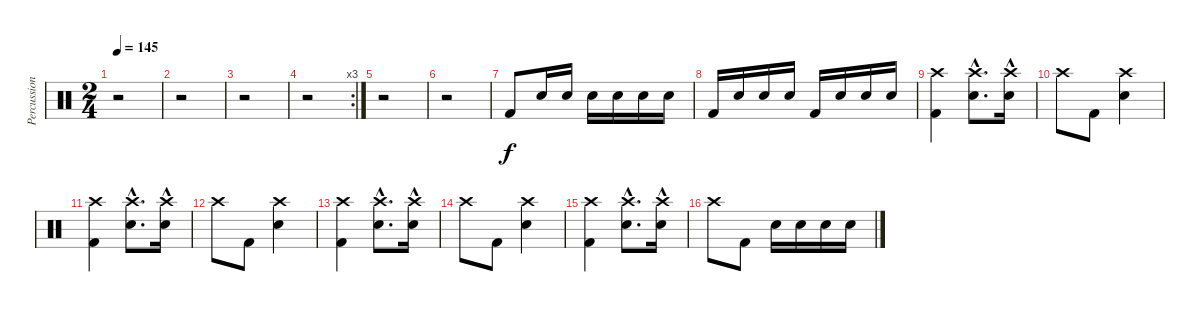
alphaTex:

\track ("Percussion" "Percussion") {instrument percussion}
\staff {score}
\articulation defaults
\ts (2 4)
\tempo 145
\clef neutral
\ks c
r.2{dy f} |
r.2 |
r.2 |
\rc 3
r.2 |
r.2 |
r.2 |
"Kick (hit) 2".8 "Electric Snare (hit)".16 "Electric Snare (hit)".16 "Electric Snare (hit)".16 "Electric Snare (hit)".16 "Electric Snare (hit)".16 "Electric Snare (hit)".16 |
"Kick (hit) 2".16 "Electric Snare (hit)".16 "Electric Snare (hit)".16 "Electric Snare (hit)".16 "Kick (hit) 2".16 "Electric Snare (hit)".16 "Electric Snare (hit)".16 "Electric Snare (hit)".16 |
("Crash high (hit)" "Kick (hit) 2").4 ("Electric Snare (hit)"{hac} "Crash high (hit)"{hac}).8{d} ("Electric Snare (hit)"{hac} "Crash high (hit)").16 |
"Crash high (hit)".8 "Kick (hit) 2".8 ("Electric Snare (hit)" "Crash high (hit)").4 |
("Crash high (hit)" "Kick (hit) 2").4 ("Electric Snare (hit)"{hac} "Crash high (hit)"{hac}).8{d} ("Electric Snare (hit)"{hac} "Crash high (hit)").16 |
"Crash high (hit)".8 "Kick (hit) 2".8 ("Electric Snare (hit)" "Crash high (hit)").4 |
("Crash high (hit)" "Kick (hit) 2").4 ("Electric Snare (hit)"{hac} "Crash high (hit)"{hac}).8{d} ("Electric Snare (hit)"{hac} "Crash high (hit)").16 |
"Crash high (hit)".8 "Kick (hit) 2".8 ("Electric Snare (hit)" "Crash high (hit)").4 |
("Crash high (hit)" "Kick (hit) 2").4 ("Electric Snare (hit)"{hac} "Crash high (hit)"{hac}).8{d} ("Electric Snare (hit)"{hac} "Crash high (hit)").16 |
"Crash high (hit)".8 "Kick (hit) 2".8 "Electric Snare (hit)".16 "Electric Snare (hit)".16 "Electric Snare (hit)".16 "Electric Snare (hit)".16
